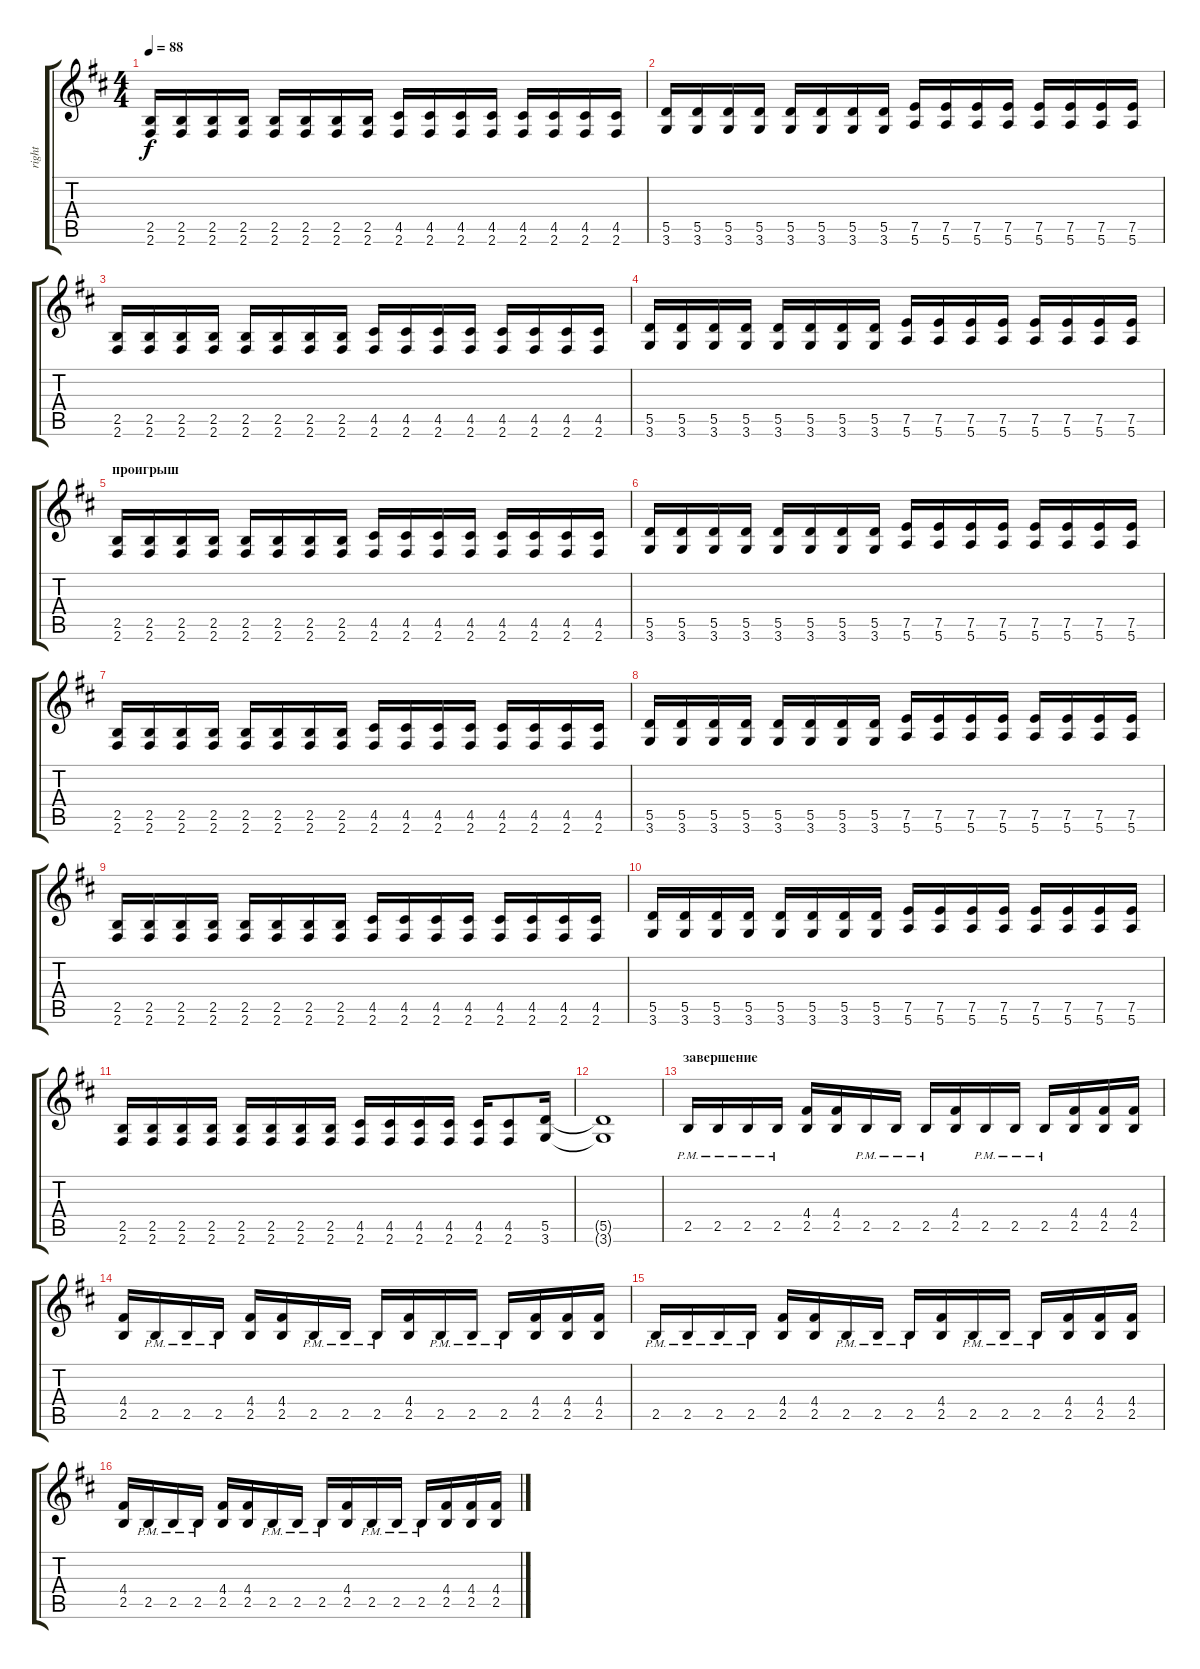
\track ("right" "right") {instrument distortionguitar}
\staff {score tabs}
\tuning (E4 B3 G3 D3 A2 E2) {hide}
\ts (4 4)
\tempo 88
\clef g2
\ks bminor
(2.5 2.6).16{dy f} (2.5 2.6).16 (2.5 2.6).16 (2.5 2.6).16 (2.5 2.6).16 (2.5 2.6).16 (2.5 2.6).16 (2.5 2.6).16 (4.5 2.6).16 (4.5 2.6).16 (4.5 2.6).16 (4.5 2.6).16 (4.5 2.6).16 (4.5 2.6).16 (4.5 2.6).16 (4.5 2.6).16 |
(5.5 3.6).16 (5.5 3.6).16 (5.5 3.6).16 (5.5 3.6).16 (5.5 3.6).16 (5.5 3.6).16 (5.5 3.6).16 (5.5 3.6).16 (7.5 5.6).16 (7.5 5.6).16 (7.5 5.6).16 (7.5 5.6).16 (7.5 5.6).16 (7.5 5.6).16 (7.5 5.6).16 (7.5 5.6).16 |
(2.5 2.6).16 (2.5 2.6).16 (2.5 2.6).16 (2.5 2.6).16 (2.5 2.6).16 (2.5 2.6).16 (2.5 2.6).16 (2.5 2.6).16 (4.5 2.6).16 (4.5 2.6).16 (4.5 2.6).16 (4.5 2.6).16 (4.5 2.6).16 (4.5 2.6).16 (4.5 2.6).16 (4.5 2.6).16 |
(5.5 3.6).16 (5.5 3.6).16 (5.5 3.6).16 (5.5 3.6).16 (5.5 3.6).16 (5.5 3.6).16 (5.5 3.6).16 (5.5 3.6).16 (7.5 5.6).16 (7.5 5.6).16 (7.5 5.6).16 (7.5 5.6).16 (7.5 5.6).16 (7.5 5.6).16 (7.5 5.6).16 (7.5 5.6).16 |
\section ("" "проигрыш")
(2.5 2.6).16 (2.5 2.6).16 (2.5 2.6).16 (2.5 2.6).16 (2.5 2.6).16 (2.5 2.6).16 (2.5 2.6).16 (2.5 2.6).16 (4.5 2.6).16 (4.5 2.6).16 (4.5 2.6).16 (4.5 2.6).16 (4.5 2.6).16 (4.5 2.6).16 (4.5 2.6).16 (4.5 2.6).16 |
(5.5 3.6).16 (5.5 3.6).16 (5.5 3.6).16 (5.5 3.6).16 (5.5 3.6).16 (5.5 3.6).16 (5.5 3.6).16 (5.5 3.6).16 (7.5 5.6).16 (7.5 5.6).16 (7.5 5.6).16 (7.5 5.6).16 (7.5 5.6).16 (7.5 5.6).16 (7.5 5.6).16 (7.5 5.6).16 |
(2.5 2.6).16 (2.5 2.6).16 (2.5 2.6).16 (2.5 2.6).16 (2.5 2.6).16 (2.5 2.6).16 (2.5 2.6).16 (2.5 2.6).16 (4.5 2.6).16 (4.5 2.6).16 (4.5 2.6).16 (4.5 2.6).16 (4.5 2.6).16 (4.5 2.6).16 (4.5 2.6).16 (4.5 2.6).16 |
(5.5 3.6).16 (5.5 3.6).16 (5.5 3.6).16 (5.5 3.6).16 (5.5 3.6).16 (5.5 3.6).16 (5.5 3.6).16 (5.5 3.6).16 (7.5 5.6).16 (7.5 5.6).16 (7.5 5.6).16 (7.5 5.6).16 (7.5 5.6).16 (7.5 5.6).16 (7.5 5.6).16 (7.5 5.6).16 |
(2.5 2.6).16 (2.5 2.6).16 (2.5 2.6).16 (2.5 2.6).16 (2.5 2.6).16 (2.5 2.6).16 (2.5 2.6).16 (2.5 2.6).16 (4.5 2.6).16 (4.5 2.6).16 (4.5 2.6).16 (4.5 2.6).16 (4.5 2.6).16 (4.5 2.6).16 (4.5 2.6).16 (4.5 2.6).16 |
(5.5 3.6).16 (5.5 3.6).16 (5.5 3.6).16 (5.5 3.6).16 (5.5 3.6).16 (5.5 3.6).16 (5.5 3.6).16 (5.5 3.6).16 (7.5 5.6).16 (7.5 5.6).16 (7.5 5.6).16 (7.5 5.6).16 (7.5 5.6).16 (7.5 5.6).16 (7.5 5.6).16 (7.5 5.6).16 |
(2.5 2.6).16 (2.5 2.6).16 (2.5 2.6).16 (2.5 2.6).16 (2.5 2.6).16 (2.5 2.6).16 (2.5 2.6).16 (2.5 2.6).16 (4.5 2.6).16 (4.5 2.6).16 (4.5 2.6).16 (4.5 2.6).16 (4.5 2.6).16 (4.5 2.6).8 (5.5 3.6).16 |
(5.5{t} 3.6{t}).1 |
\section ("" "завершение")
2.5{pm}.16 2.5{pm}.16 2.5{pm}.16 2.5{pm}.16 (4.4 2.5).16 (4.4 2.5).16 2.5{pm}.16 2.5{pm}.16 2.5{pm}.16 (4.4 2.5).16 2.5{pm}.16 2.5{pm}.16 2.5{pm}.16 (4.4 2.5).16 (4.4 2.5).16 (4.4 2.5).16 |
(4.4 2.5).16 2.5{pm}.16 2.5{pm}.16 2.5{pm}.16 (4.4 2.5).16 (4.4 2.5).16 2.5{pm}.16 2.5{pm}.16 2.5{pm}.16 (4.4 2.5).16 2.5{pm}.16 2.5{pm}.16 2.5{pm}.16 (4.4 2.5).16 (4.4 2.5).16 (4.4 2.5).16 |
2.5{pm}.16 2.5{pm}.16 2.5{pm}.16 2.5{pm}.16 (4.4 2.5).16 (4.4 2.5).16 2.5{pm}.16 2.5{pm}.16 2.5{pm}.16 (4.4 2.5).16 2.5{pm}.16 2.5{pm}.16 2.5{pm}.16 (4.4 2.5).16 (4.4 2.5).16 (4.4 2.5).16 |
(4.4 2.5).16 2.5{pm}.16 2.5{pm}.16 2.5{pm}.16 (4.4 2.5).16 (4.4 2.5).16 2.5{pm}.16 2.5{pm}.16 2.5{pm}.16 (4.4 2.5).16 2.5{pm}.16 2.5{pm}.16 2.5{pm}.16 (4.4 2.5).16 (4.4 2.5).16 (4.4 2.5).16
